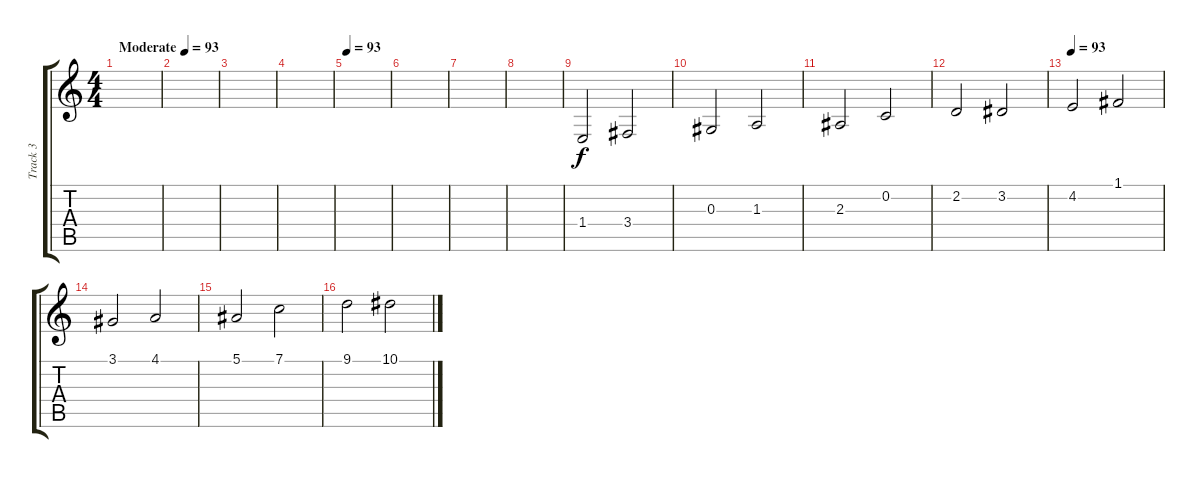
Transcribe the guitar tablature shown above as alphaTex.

\track ("Track 3" "Track 3") {instrument stringensemble1}
\staff {score tabs}
\tuning (F4 C4 Ab3 Eb3 Bb2 F2) {hide}
\ts (4 4)
\tempo (93 "Moderate")
\clef g2
\ks c
|
|
|
|
\tempo 93
|
|
|
|
1.4.2 3.4.2 |
0.3.2 1.3.2 |
2.3.2 0.2.2 |
2.2.2 3.2.2 |
\tempo 93
4.2.2 1.1.2 |
3.1.2 4.1.2 |
5.1.2 7.1.2 |
9.1.2 10.1.2
